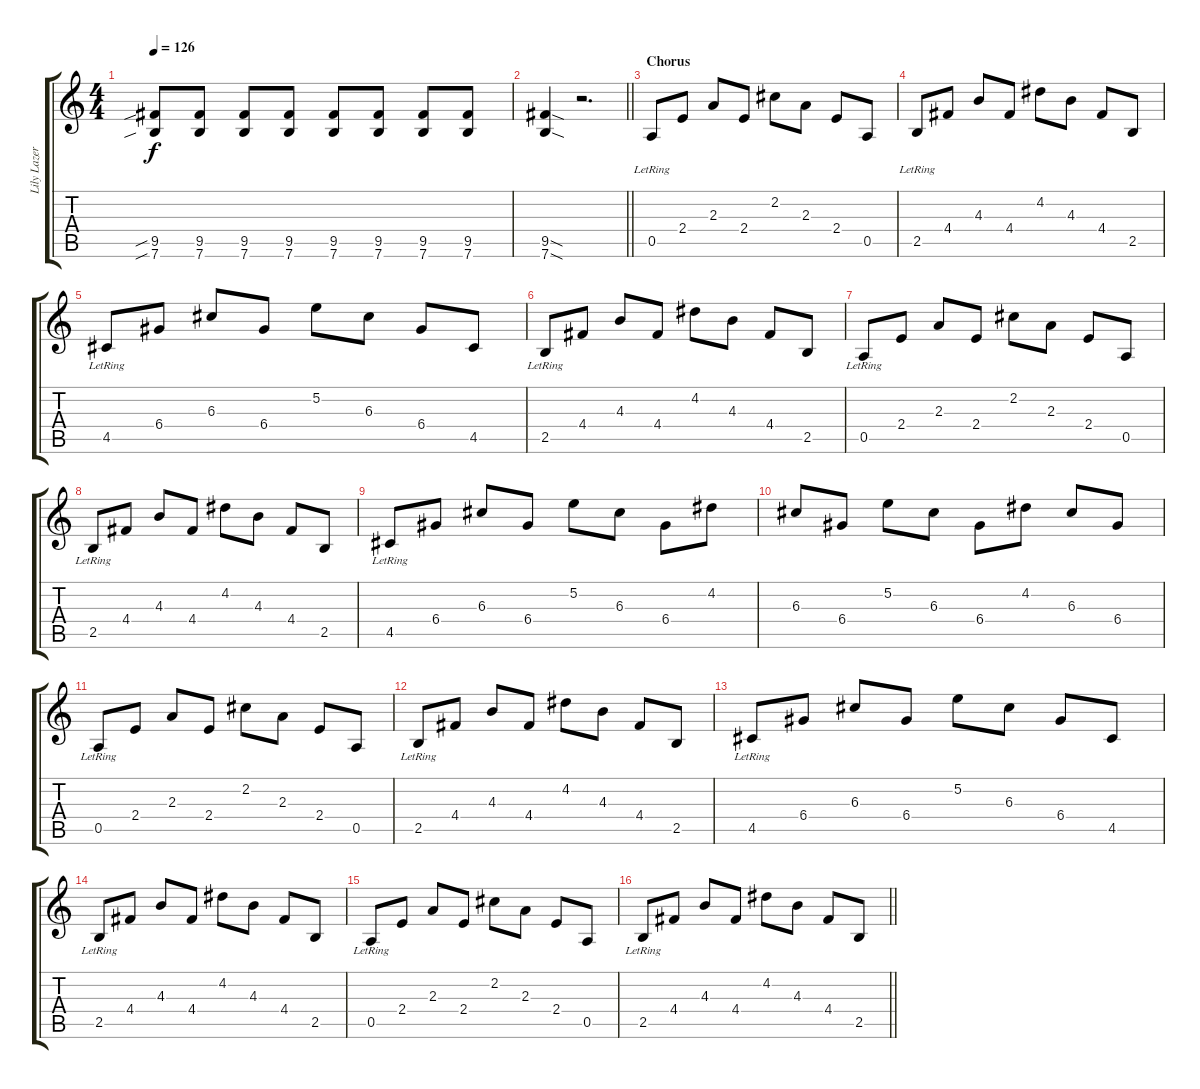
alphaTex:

\track ("Lily Lazer (Guitar)" "Lily Lazer") {instrument distortionguitar}
\staff {score tabs}
\tuning (E4 B3 G3 D3 A2 E2) {hide}
\ts (4 4)
\tempo 126
\clef g2
\ks c
(9.5{sib} 7.6{sib}).8{dy f} (9.5 7.6).8 (9.5 7.6).8 (9.5 7.6).8 (9.5 7.6).8 (9.5 7.6).8 (9.5 7.6).8 (9.5 7.6).8 |
\barLineRight lightlight
(9.5{sod} 7.6{sod}).4 r.2{d} |
\section ("" "Chorus")
0.5{lr}.8 2.4.8 2.3.8 2.4.8 2.2.8 2.3.8 2.4.8 0.5.8 |
2.5{lr}.8 4.4.8 4.3.8 4.4.8 4.2.8 4.3.8 4.4.8 2.5.8 |
4.5{lr}.8 6.4.8 6.3.8 6.4.8 5.2.8 6.3.8 6.4.8 4.5.8 |
2.5{lr}.8 4.4.8 4.3.8 4.4.8 4.2.8 4.3.8 4.4.8 2.5.8 |
0.5{lr}.8 2.4.8 2.3.8 2.4.8 2.2.8 2.3.8 2.4.8 0.5.8 |
2.5{lr}.8 4.4.8 4.3.8 4.4.8 4.2.8 4.3.8 4.4.8 2.5.8 |
4.5{lr}.8 6.4.8 6.3.8 6.4.8 5.2.8 6.3.8 6.4.8 4.2.8 |
6.3.8 6.4.8 5.2.8 6.3.8 6.4.8 4.2.8 6.3.8 6.4.8 |
0.5{lr}.8 2.4.8 2.3.8 2.4.8 2.2.8 2.3.8 2.4.8 0.5.8 |
2.5{lr}.8 4.4.8 4.3.8 4.4.8 4.2.8 4.3.8 4.4.8 2.5.8 |
4.5{lr}.8 6.4.8 6.3.8 6.4.8 5.2.8 6.3.8 6.4.8 4.5.8 |
2.5{lr}.8 4.4.8 4.3.8 4.4.8 4.2.8 4.3.8 4.4.8 2.5.8 |
0.5{lr}.8 2.4.8 2.3.8 2.4.8 2.2.8 2.3.8 2.4.8 0.5.8 |
\barLineRight lightlight
2.5{lr}.8 4.4.8 4.3.8 4.4.8 4.2.8 4.3.8 4.4.8 2.5.8
